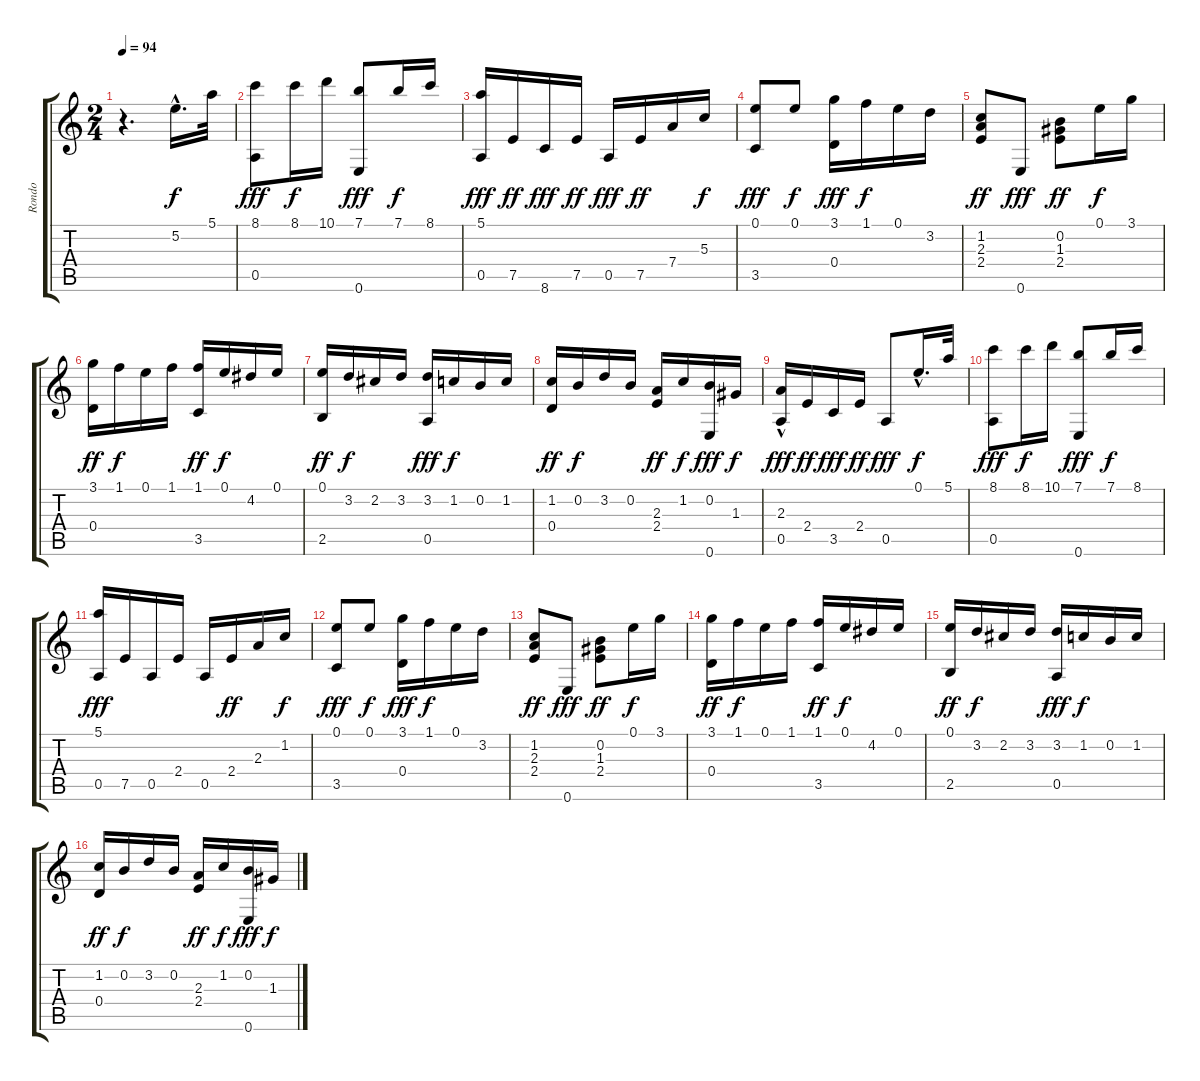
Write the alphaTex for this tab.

\track ("Rondo" "Rondo") {instrument acousticguitarnylon}
\staff {score tabs}
\tuning (E4 B3 G3 D3 A2 E2) {hide}
\ts (2 4)
\tempo 94
\clef g2
\ks c
r.4{d dy f instrument acousticguitarnylon} 5.2{hac}.16{d} 5.1.32 |
(8.1 0.5).8{dy fff} 8.1.16{dy f} 10.1.16 (7.1 0.6).8{dy fff} 7.1.16{dy f} 8.1.16 |
(5.1 0.5).16{dy fff} 7.5.16{dy ff} 8.6.16{dy fff} 7.5.16{dy ff} 0.5.16{dy fff} 7.5.16{dy ff} 7.4.16 5.3.16{dy f} |
(0.1 3.5).8{dy fff} 0.1.8{dy f} (3.1 0.4).16{dy fff} 1.1.16{dy f} 0.1.16 3.2.16 |
(1.2 2.3 2.4).8{dy ff} 0.6.8{dy fff} (0.2 1.3 2.4).8{dy ff} 0.1.16{dy f} 3.1.16 |
(3.1 0.4).16{dy ff} 1.1.16{dy f} 0.1.16 1.1.16 (1.1 3.5).16{dy ff} 0.1.16{dy f} 4.2.16 0.1.16 |
(0.1 2.5).16{dy ff} 3.2.16{dy f} 2.2.16 3.2.16 (3.2 0.5).16{dy fff} 1.2.16{dy f} 0.2.16 1.2.16 |
(1.2 0.4).16{dy ff} 0.2.16{dy f} 3.2.16 0.2.16 (2.3 2.4).16{dy ff} 1.2.16{dy f} (0.2 0.6).16{dy fff} 1.3.16{dy f} |
(2.3{hac} 0.5).16{dy fff} 2.4.16{dy ff} 3.5.16{dy fff} 2.4.16{dy ff} 0.5.8{dy fff} 0.1{hac}.16{d dy f} 5.1.32 |
(8.1 0.5).8{dy fff} 8.1.16{dy f} 10.1.16 (7.1 0.6).8{dy fff} 7.1.16{dy f} 8.1.16 |
(5.1 0.5).16{dy fff} 7.5.16 0.5.16 2.4.16 0.5.16 2.4.16{dy ff} 2.3.16 1.2.16{dy f} |
(0.1 3.5).8{dy fff} 0.1.8{dy f} (3.1 0.4).16{dy fff} 1.1.16{dy f} 0.1.16 3.2.16 |
(1.2 2.3 2.4).8{dy ff} 0.6.8{dy fff} (0.2 1.3 2.4).8{dy ff} 0.1.16{dy f} 3.1.16 |
(3.1 0.4).16{dy ff} 1.1.16{dy f} 0.1.16 1.1.16 (1.1 3.5).16{dy ff} 0.1.16{dy f} 4.2.16 0.1.16 |
(0.1 2.5).16{dy ff} 3.2.16{dy f} 2.2.16 3.2.16 (3.2 0.5).16{dy fff} 1.2.16{dy f} 0.2.16 1.2.16 |
(1.2 0.4).16{dy ff} 0.2.16{dy f} 3.2.16 0.2.16 (2.3 2.4).16{dy ff} 1.2.16{dy f} (0.2 0.6).16{dy fff} 1.3.16{dy f}
